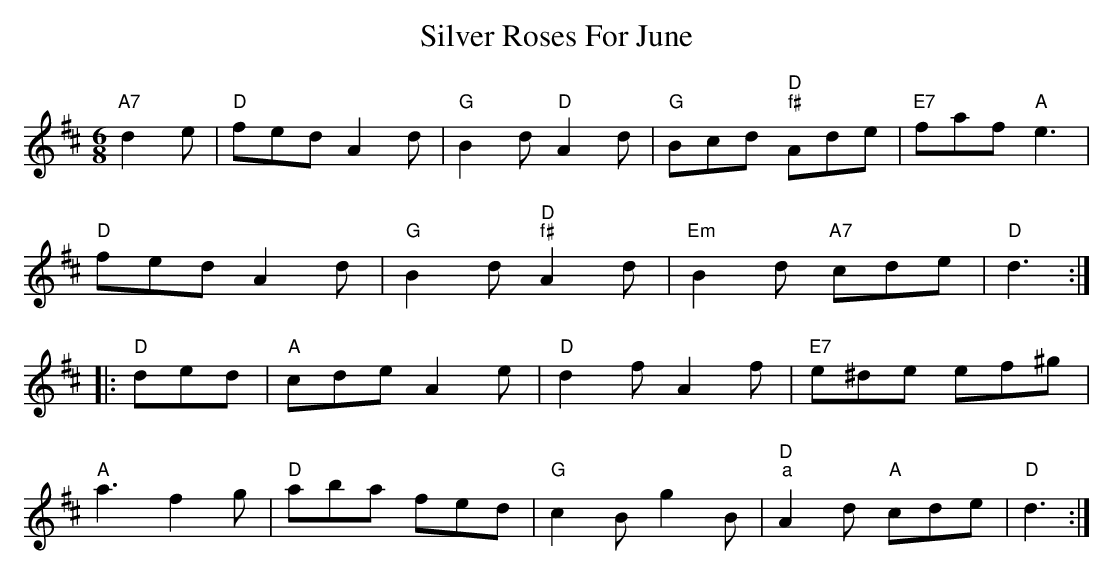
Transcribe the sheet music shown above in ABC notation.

X:1
T:Silver Roses For June
M:6/8
K:D
"A7"d2e |"D"fed A2d|"G"B2d "D"A2d|"G"Bcd "D""f#"Ade|"E7"faf "A"e3|
"D"fed A2d|"G"B2d "D""f#"A2d|"Em"B2d "A7"cde|"D"d3 :|
|:"D"ded |"A"cde A2e|"D"d2f A2f|"E7"e^de ef^g|
"A"a3 f2g|"D"aba fed|"G"c2B g2B|"D""a"A2d "A"cde|"D"d3 :|
